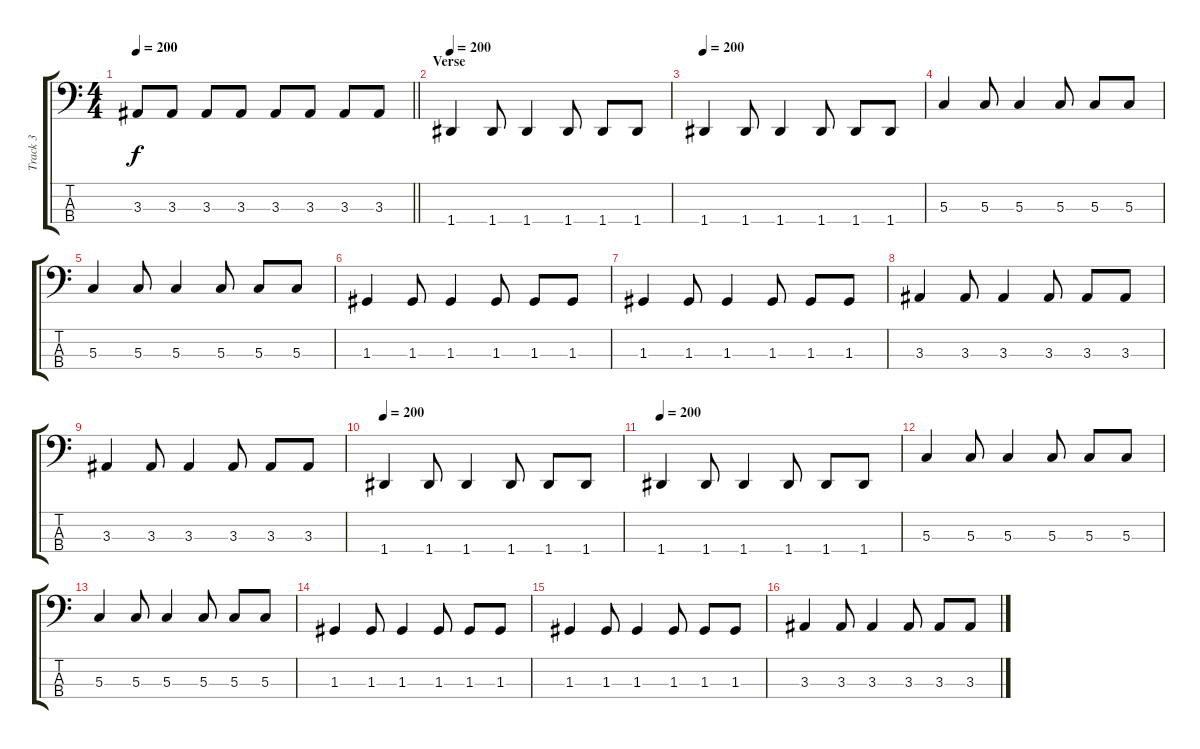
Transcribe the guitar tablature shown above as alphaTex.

\track ("Track 3" "Track 3") {instrument electricbasspick}
\staff {score tabs}
\tuning (F2 C2 G1 D1) {hide}
\ts (4 4)
\tempo 200
\clef f4
\barLineRight lightlight
\ks c
3.3.8{dy f} 3.3.8 3.3.8 3.3.8 3.3.8 3.3.8 3.3.8 3.3.8 |
\section ("" "Verse")
\tempo 200
1.4.4 1.4.8 1.4.4 1.4.8 1.4.8 1.4.8 |
\tempo 200
1.4.4 1.4.8 1.4.4 1.4.8 1.4.8 1.4.8 |
5.3.4 5.3.8 5.3.4 5.3.8 5.3.8 5.3.8 |
5.3.4 5.3.8 5.3.4 5.3.8 5.3.8 5.3.8 |
1.3.4 1.3.8 1.3.4 1.3.8 1.3.8 1.3.8 |
1.3.4 1.3.8 1.3.4 1.3.8 1.3.8 1.3.8 |
3.3.4 3.3.8 3.3.4 3.3.8 3.3.8 3.3.8 |
3.3.4 3.3.8 3.3.4 3.3.8 3.3.8 3.3.8 |
\tempo 200
1.4.4 1.4.8 1.4.4 1.4.8 1.4.8 1.4.8 |
\tempo 200
1.4.4 1.4.8 1.4.4 1.4.8 1.4.8 1.4.8 |
5.3.4 5.3.8 5.3.4 5.3.8 5.3.8 5.3.8 |
5.3.4 5.3.8 5.3.4 5.3.8 5.3.8 5.3.8 |
1.3.4 1.3.8 1.3.4 1.3.8 1.3.8 1.3.8 |
1.3.4 1.3.8 1.3.4 1.3.8 1.3.8 1.3.8 |
3.3.4 3.3.8 3.3.4 3.3.8 3.3.8 3.3.8
